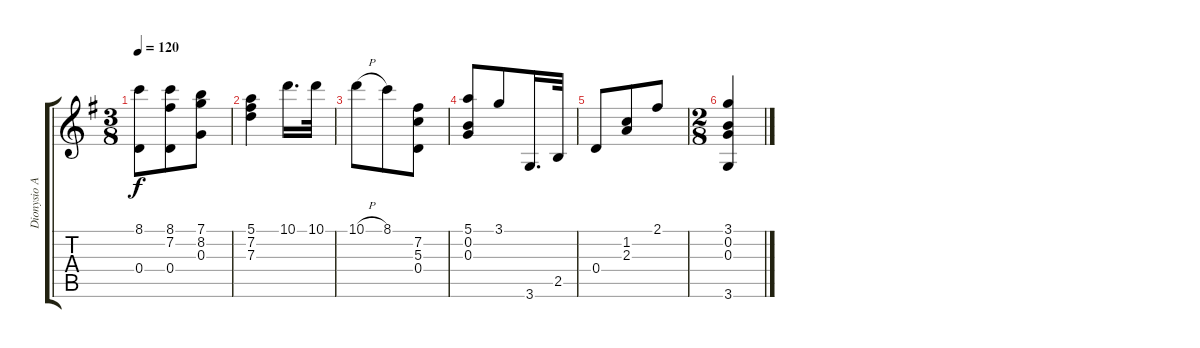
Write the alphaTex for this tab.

\track ("Dionysio Aguado" "Dionysio A") {instrument acousticguitarnylon}
\staff {score tabs}
\tuning (E4 B3 G3 D3 A2 E2) {hide}
\ts (3 8)
\tempo 120
\clef g2
\ks g
(8.1 0.4{t}).8{dy f} (8.1 7.2 0.4).8 (7.1 8.2 0.3).8 |
(5.1 7.2 7.3).4 10.1.16{d} 10.1.32 |
10.1{h}.8 8.1.8 (7.2 5.3 0.4).8 |
(5.1 0.2 0.3).8 3.1.8 3.6.16{d} 2.5.32 |
0.4.8 (1.2 2.3).8 2.1.8 |
\ts (2 8)
(3.1 0.2 0.3 3.6).4
